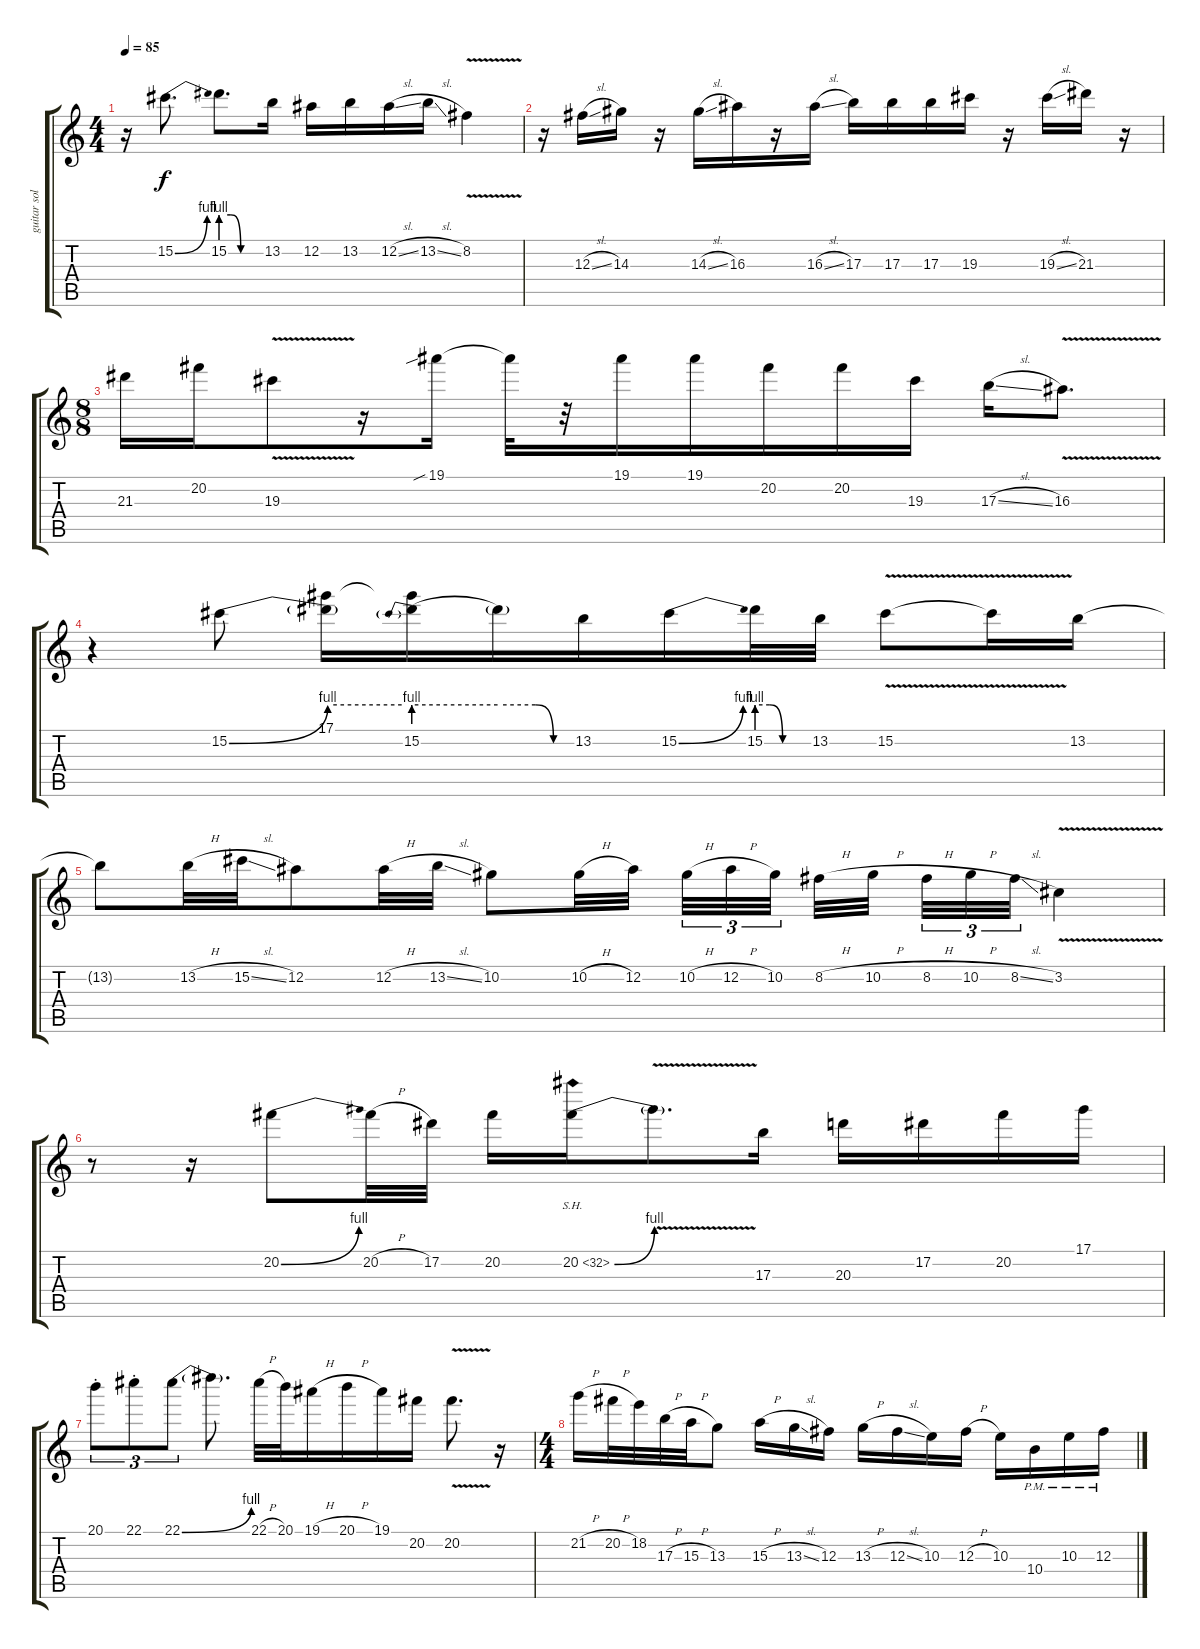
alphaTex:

\track ("guitar solo" "guitar sol") {instrument distortionguitar}
\staff {score tabs}
\tuning (Eb4 Bb3 Gb3 Db3 Ab2 Eb2) {hide}
\ts (4 4)
\tempo 85
\clef g2
\ks c
r.16{dy f} 15.2{be (bend 0 0 60 4)}.8{d} 15.2{be (custom 0 4 15 4 30 0 60 0)}.8{d} 13.2.16 12.2.16 13.2.16 12.2{sl}.16 13.2{sl}.16 8.2{v}.4 |
r.16 12.3{sl}.16 14.3.16 r.16 14.3{sl}.16 16.3.16 r.16 16.3{sl}.16 17.3.16 17.3.16 17.3.16 19.3.16 r.16 19.3{sl}.16 21.3.16 r.16 |
\ts (8 8)
21.3.16 20.2.16 19.3{v}.8 r.16 19.1{sib}.16 19.1{t}.32 r.32 19.1.16 19.1.16 20.2.16 20.2.16 19.3.16 17.3{sl}.16 16.3{v}.8{d} |
r.4 15.2{be (bend 0 0 60 4)}.8 (17.1 15.2{be (hold 0 4 60 4) t}).16 (17.1{t} 15.2{be (prebend 0 4 60 4)}).16 15.2{be (custom 0 4 30 4 45 0 60 0) t}.16 13.2.16 15.2{be (bend 0 0 60 4)}.16 15.2{be (custom 0 4 15 4 30 0 60 0)}.32 13.2.32 15.2{v}.8 15.2{t}.16 13.2.16 |
13.2{t}.8 13.2{h}.32 15.2{sl}.32 12.2.8 12.2{h}.32 13.2{sl}.32 10.2.8 10.2{h}.32 12.2.32{beam splitsecondary} 10.2{h}.32{tu (3 2)} 12.2{h}.32{tu (3 2)} 10.2.32{tu (3 2)} 8.2{h}.32 10.2{h}.32{beam splitsecondary} 8.2{h}.32{tu (3 2)} 10.2{h}.32{tu (3 2)} 8.2{sl}.32{tu (3 2)} 3.2{v}.4 |
r.8 r.16 20.2{be (bend 0 0 60 4)}.8 20.2{h}.32 17.2.32 20.2.16 20.2{be (bend 0 0 60 4) sh 12}.16 20.2{v t}.8{d} 17.3.16 20.3.16 17.2.16 20.2.16 17.1.16 |
20.1{st}.8{tu (3 2)} 22.1{st}.8{tu (3 2)} 22.1{be (bend 0 0 60 4)}.8{tu (3 2)} 22.1{t}.8{d} 22.1{h}.32 20.1.32 19.1{h}.16 20.1{h}.16 19.1.16 20.2.16 20.2{v}.8{d} r.16 |
\ts (4 4)
21.2{h}.16 20.2{h}.32 18.2.32 17.3{h}.32 15.3{h}.32 13.3.8 15.3{h}.16 13.3{sl}.16 12.3.16 13.3{h}.16 12.3{sl}.16 10.3.16 12.3{h}.16 10.3.16 10.4{pm}.16 10.3{pm}.16 12.3{pm}.16
